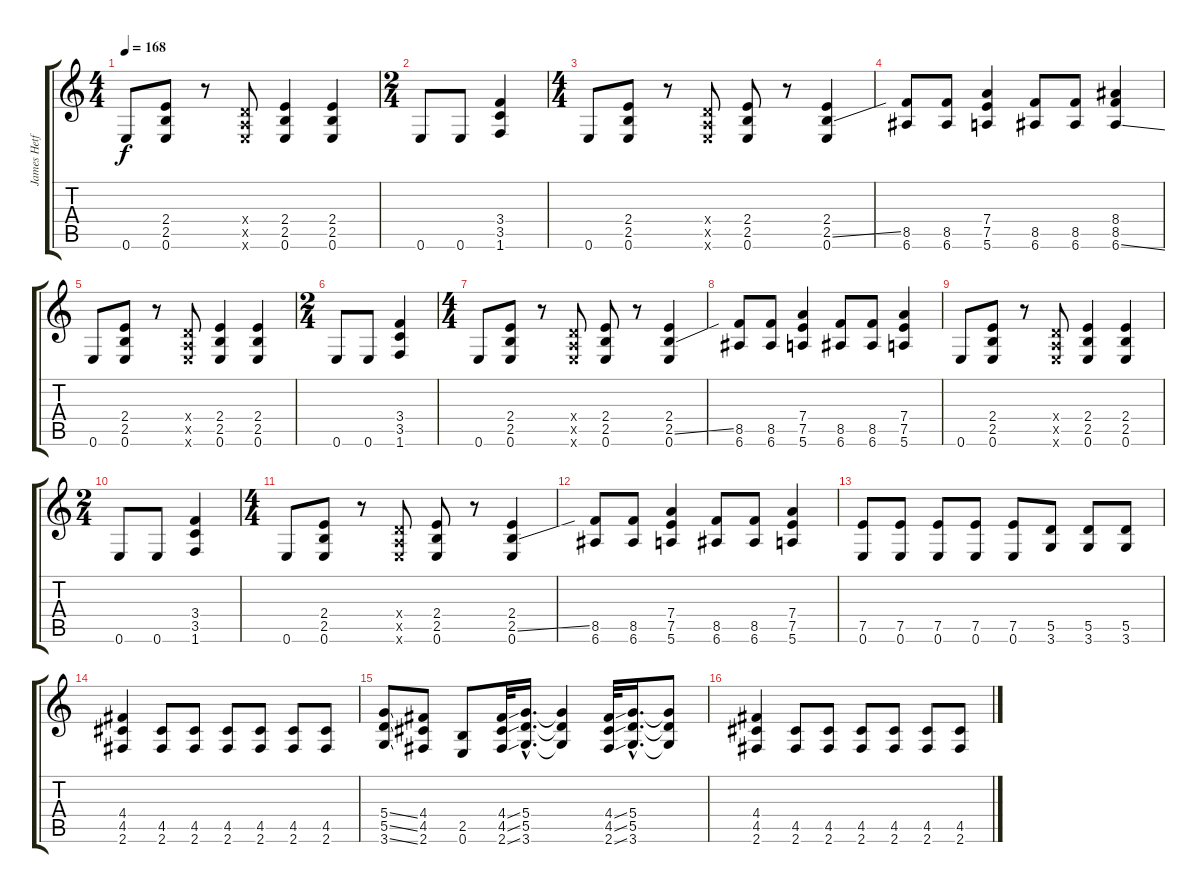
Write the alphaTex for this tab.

\track ("James Hetfield Distortion" "James Hetf") {instrument distortionguitar}
\staff {score tabs}
\tuning (E4 B3 G3 D3 A2 E2) {hide}
\ts (4 4)
\tempo 168
\clef g2
\ks c
0.6.8{dy f} (2.4 2.5 0.6).8 r.8 (0.4{x} 0.5{x} 0.6{x}).8 (2.4 2.5 0.6).4 (2.4 2.5 0.6).4 |
\ts (2 4)
0.6.8 0.6.8 (3.4 3.5 1.6).4 |
\ts (4 4)
0.6.8 (2.4 2.5 0.6).8 r.8 (0.4{x} 0.5{x} 0.6{x}).8 (2.4 2.5 0.6).8 r.8 (2.4 2.5{ss} 0.6).4 |
(8.5 6.6).8 (8.5 6.6).8 (7.4 7.5 5.6).4 (8.5 6.6).8 (8.5 6.6).8 (8.4 8.5 6.6{ss}).4 |
0.6.8 (2.4 2.5 0.6).8 r.8 (0.4{x} 0.5{x} 0.6{x}).8 (2.4 2.5 0.6).4 (2.4 2.5 0.6).4 |
\ts (2 4)
0.6.8 0.6.8 (3.4 3.5 1.6).4 |
\ts (4 4)
0.6.8 (2.4 2.5 0.6).8 r.8 (0.4{x} 0.5{x} 0.6{x}).8 (2.4 2.5 0.6).8 r.8 (2.4 2.5{ss} 0.6).4 |
(8.5 6.6).8 (8.5 6.6).8 (7.4 7.5 5.6).4 (8.5 6.6).8 (8.5 6.6).8 (7.4 7.5 5.6).4 |
0.6.8 (2.4 2.5 0.6).8 r.8 (0.4{x} 0.5{x} 0.6{x}).8 (2.4 2.5 0.6).4 (2.4 2.5 0.6).4 |
\ts (2 4)
0.6.8 0.6.8 (3.4 3.5 1.6).4 |
\ts (4 4)
0.6.8 (2.4 2.5 0.6).8 r.8 (0.4{x} 0.5{x} 0.6{x}).8 (2.4 2.5 0.6).8 r.8 (2.4 2.5{ss} 0.6).4 |
(8.5 6.6).8 (8.5 6.6).8 (7.4 7.5 5.6).4 (8.5 6.6).8 (8.5 6.6).8 (7.4 7.5 5.6).4 |
(7.5 0.6).8 (7.5 0.6).8 (7.5 0.6).8 (7.5 0.6).8 (7.5 0.6).8 (5.5 3.6).8 (5.5 3.6).8 (5.5 3.6).8 |
(4.4 4.5 2.6).4 (4.5 2.6).8 (4.5 2.6).8 (4.5 2.6).8 (4.5 2.6).8 (4.5 2.6).8 (4.5 2.6).8 |
(5.4{ss} 5.5{ss} 3.6{ss}).8 (4.4 4.5 2.6).8 (2.5 0.6).8 (4.4{ss} 4.5{ss} 2.6{ss}).32 (5.4{hac} 5.5{hac} 3.6{hac}).16{d} (5.4{t} 5.5{t} 3.6{t}).4 (4.4{ss} 4.5{ss} 2.6{ss}).32 (5.4{hac} 5.5{hac} 3.6{hac}).16{d} (5.4{t} 5.5{t} 3.6{t}).8 |
(4.4 4.5 2.6).4 (4.5 2.6).8 (4.5 2.6).8 (4.5 2.6).8 (4.5 2.6).8 (4.5 2.6).8 (4.5 2.6).8
